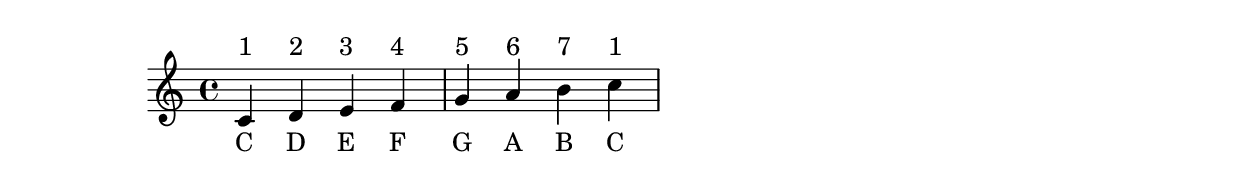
\version "2.18.2"
\score {
  <<
    \new Staff = "staff" {
      \new Voice = "melody" {
        \relative c'{ c d e f g a b c }
      }
    }
    \new Lyrics \with { alignAboveContext = "staff" } {
      \lyricsto "melody" {
        \markup{1} \markup{2} \markup{3} \markup{4} \markup{5} \markup{6} \markup{7} \markup{1}
      }
    }
    \new Lyrics {
      \lyricsto "melody" {
        C D E F G A B C
      }
    }
  >>
  \layout {
    \context {
      \Score
      \override SpacingSpanner.base-shortest-duration = #(ly:make-moment 1/16)
    }
  }
}